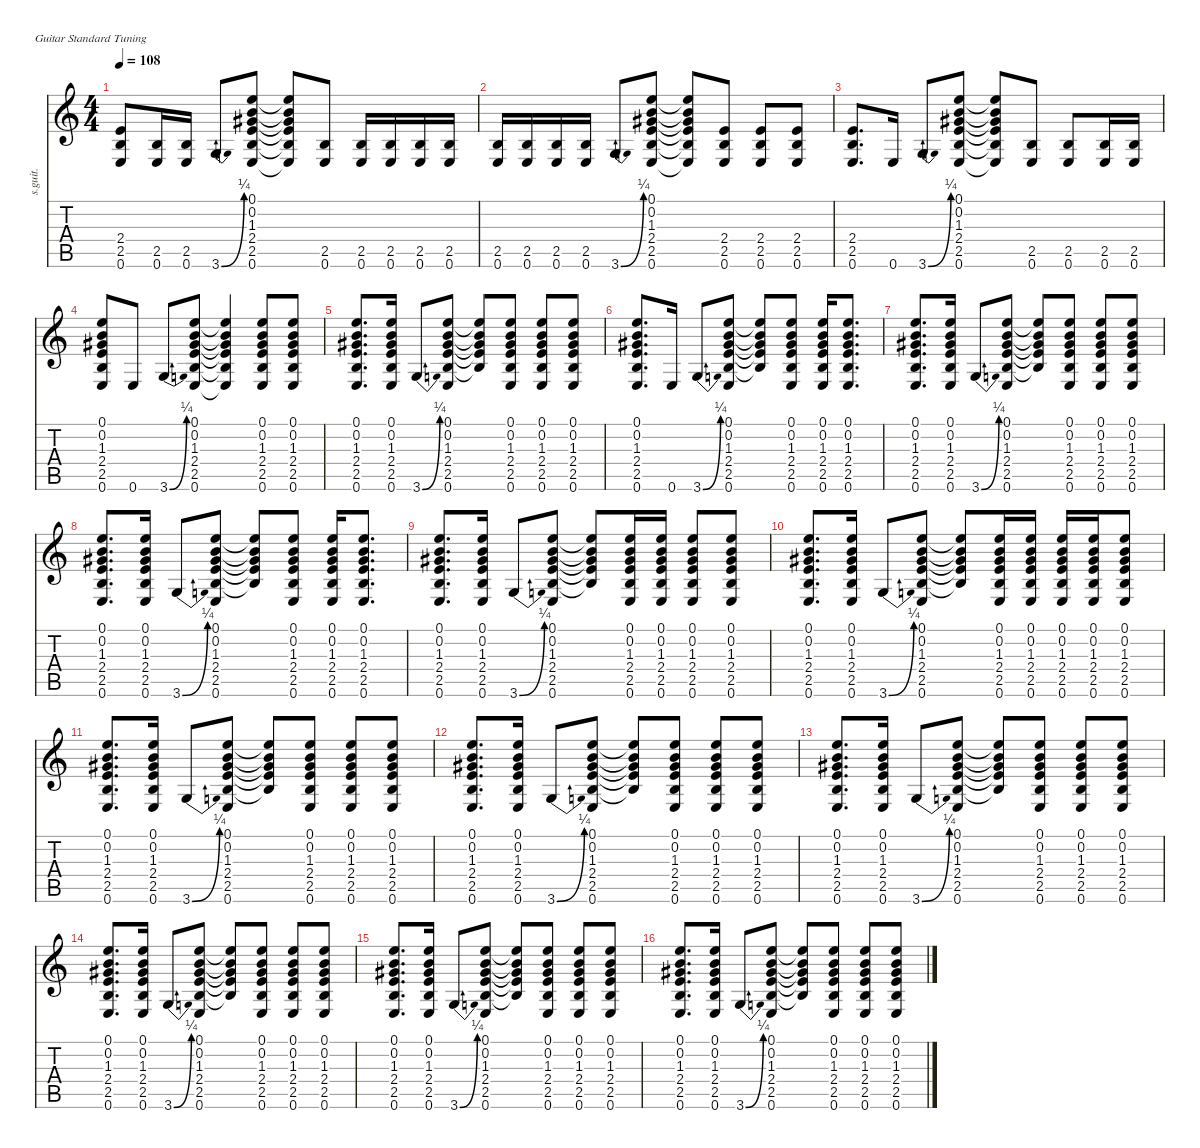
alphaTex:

\defaultSystemsLayout 4
\hideDynamics
\bracketExtendMode nobrackets
\otherSystemsTrackNameOrientation horizontal
\track ("Guitar (Larry Lee)" "s.guit.") {instrument acousticguitarsteel}
\staff {score tabs}
\tuning (E4 B3 G3 D3 A2 E2)
\ts (4 4)
\tempo 108
\clef g2
\ks c
(2.4 2.5 0.6).8{dy f beam Up} (2.5 0.6).16{beam Up} (2.5 0.6).16{beam Up} 3.6{be (bend 0 0 30 1)}.8{beam Up} (0.1 0.2 1.3{acc #} 2.4 2.5 0.6).8{beam Up} (0.1{t} 0.2{t} 1.3{t acc #} 2.4{t} 2.5{t} 0.6{t}).8{beam Up} (2.5 0.6).8{beam Up} (2.5 0.6).16{beam Up} (2.5 0.6).16{beam Up} (2.5 0.6).16{beam Up} (2.5 0.6).16{beam Up} |
(2.5 0.6).16{beam Up} (2.5 0.6).16{beam Up} (2.5 0.6).16{beam Up} (2.5 0.6).16{beam Up} 3.6{be (bend 0 0 30 1)}.8{beam Up} (0.1 0.2 1.3{acc #} 2.4 2.5 0.6).8{beam Up} (0.1{t} 0.2{t} 1.3{t acc #} 2.4{t} 2.5{t} 0.6{t}).8{beam Up} (2.4 2.5 0.6).8{beam Up} (2.4 2.5 0.6).8{beam Up} (2.4 2.5 0.6).8{beam Up} |
(2.4 2.5 0.6).8{d beam Up} 0.6.16{beam Up} 3.6{be (bend 0 0 30 1)}.8{beam Up} (0.1 0.2 1.3{acc #} 2.4 2.5 0.6).8{beam Up} (0.1{t} 0.2{t} 1.3{t acc #} 2.4{t} 2.5{t} 0.6{t}).8{beam Up} (2.5 0.6).8{beam Up} (2.5 0.6).8{beam Up} (2.5 0.6).16{beam Up} (2.5 0.6).16{beam Up} |
(0.1 0.2 1.3{acc #} 2.4 2.5 0.6).8{beam Up} 0.6.8{beam Up} 3.6{be (bend 0 0 30 1)}.8{beam Up} (0.1 0.2 1.3{acc #} 2.4 2.5 0.6).8{beam Up} (0.1{t} 0.2{t} 1.3{t acc #} 2.4{t} 2.5{t} 0.6{t}).4{beam Up} (0.1 0.2 1.3{acc #} 2.4 2.5 0.6).8{beam Up} (0.1 0.2 1.3{acc #} 2.4 2.5 0.6).8{beam Up} |
(0.1 0.2 1.3{acc #} 2.4 2.5 0.6).8{d beam Up} (0.1 0.2 1.3{acc #} 2.4 2.5 0.6).16{beam Up} 3.6{be (bend 0 0 30 1)}.8{beam Up} (0.1 0.2 1.3{acc #} 2.4 2.5 0.6).8{beam Up} (0.1{t} 0.2{t} 1.3{t acc #} 2.4{t} 2.5{t}).8{beam Up} (0.1 0.2 1.3{acc #} 2.4 2.5 0.6).8{beam Up} (0.1 0.2 1.3{acc #} 2.4 2.5 0.6).8{beam Up} (0.1 0.2 1.3{acc #} 2.4 2.5 0.6).8{beam Up} |
(0.1 0.2 1.3{acc #} 2.4 2.5 0.6).8{d beam Up} 0.6.16{beam Up} 3.6{be (bend 0 0 30 1)}.8{beam Up} (0.1 0.2 1.3{acc #} 2.4 2.5 0.6).8{beam Up} (0.1{t} 0.2{t} 1.3{t acc #} 2.4{t} 2.5{t}).8{beam Up} (0.1 0.2 1.3{acc #} 2.4 2.5 0.6).8{beam Up} (0.1 0.2 1.3{acc #} 2.4 2.5 0.6).16{beam Up} (0.1 0.2 1.3{acc #} 2.4 2.5 0.6).8{d beam Up} |
(0.1 0.2 1.3{acc #} 2.4 2.5 0.6).8{d beam Up} (0.1 0.2 1.3{acc #} 2.4 2.5 0.6).16{beam Up} 3.6{be (bend 0 0 30 1)}.8{beam Up} (0.1 0.2 1.3{acc #} 2.4 2.5 0.6).8{beam Up} (0.1{t} 0.2{t} 1.3{t acc #} 2.4{t} 2.5{t}).8{beam Up} (0.1 0.2 1.3{acc #} 2.4 2.5 0.6).8{beam Up} (0.1 0.2 1.3{acc #} 2.4 2.5 0.6).8{beam Up} (0.1 0.2 1.3{acc #} 2.4 2.5 0.6).8{beam Up} |
(0.1 0.2 1.3{acc #} 2.4 2.5 0.6).8{d beam Up} (0.1 0.2 1.3{acc #} 2.4 2.5 0.6).16{beam Up} 3.6{be (bend 0 0 30 1)}.8{beam Up} (0.1 0.2 1.3{acc #} 2.4 2.5 0.6).8{beam Up} (0.1{t} 0.2{t} 1.3{t acc #} 2.4{t} 2.5{t}).8{beam Up} (0.1 0.2 1.3{acc #} 2.4 2.5 0.6).8{beam Up} (0.1 0.2 1.3{acc #} 2.4 2.5 0.6).16{beam Up} (0.1 0.2 1.3{acc #} 2.4 2.5 0.6).8{d beam Up} |
(0.1 0.2 1.3{acc #} 2.4 2.5 0.6).8{d beam Up} (0.1 0.2 1.3{acc #} 2.4 2.5 0.6).16{beam Up} 3.6{be (bend 0 0 30 1)}.8{beam Up} (0.1 0.2 1.3{acc #} 2.4 2.5 0.6).8{beam Up} (0.1{t} 0.2{t} 1.3{t acc #} 2.4{t} 2.5{t}).8{beam Up} (0.1 0.2 1.3{acc #} 2.4 2.5 0.6).16{beam Up} (0.1 0.2 1.3{acc #} 2.4 2.5 0.6).16{beam Up} (0.1 0.2 1.3{acc #} 2.4 2.5 0.6).8{beam Up} (0.1 0.2 1.3{acc #} 2.4 2.5 0.6).8{beam Up} |
(0.1 0.2 1.3{acc #} 2.4 2.5 0.6).8{d beam Up} (0.1 0.2 1.3{acc #} 2.4 2.5 0.6).16{beam Up} 3.6{be (bend 0 0 30 1)}.8{beam Up} (0.1 0.2 1.3{acc #} 2.4 2.5 0.6).8{beam Up} (0.1{t} 0.2{t} 1.3{t acc #} 2.4{t} 2.5{t}).8{beam Up} (0.1 0.2 1.3{acc #} 2.4 2.5 0.6).16{beam Up} (0.1 0.2 1.3{acc #} 2.4 2.5 0.6).16{beam Up} (0.1 0.2 1.3{acc #} 2.4 2.5 0.6).16{beam Up} (0.1 0.2 1.3{acc #} 2.4 2.5 0.6).16{beam Up} (0.1 0.2 1.3{acc #} 2.4 2.5 0.6).8{beam Up} |
(0.1 0.2 1.3{acc #} 2.4 2.5 0.6).8{d beam Up} (0.1 0.2 1.3{acc #} 2.4 2.5 0.6).16{beam Up} 3.6{be (bend 0 0 30 1)}.8{beam Up} (0.1 0.2 1.3{acc #} 2.4 2.5 0.6).8{beam Up} (0.1{t} 0.2{t} 1.3{t acc #} 2.4{t} 2.5{t}).8{beam Up} (0.1 0.2 1.3{acc #} 2.4 2.5 0.6).8{beam Up} (0.1 0.2 1.3{acc #} 2.4 2.5 0.6).8{beam Up} (0.1 0.2 1.3{acc #} 2.4 2.5 0.6).8{beam Up} |
(0.1 0.2 1.3{acc #} 2.4 2.5 0.6).8{d beam Up} (0.1 0.2 1.3{acc #} 2.4 2.5 0.6).16{beam Up} 3.6{be (bend 0 0 30 1)}.8{beam Up} (0.1 0.2 1.3{acc #} 2.4 2.5 0.6).8{beam Up} (0.1{t} 0.2{t} 1.3{t acc #} 2.4{t} 2.5{t}).8{beam Up} (0.1 0.2 1.3{acc #} 2.4 2.5 0.6).8{beam Up} (0.1 0.2 1.3{acc #} 2.4 2.5 0.6).8{beam Up} (0.1 0.2 1.3{acc #} 2.4 2.5 0.6).8{beam Up} |
(0.1 0.2 1.3{acc #} 2.4 2.5 0.6).8{d beam Up} (0.1 0.2 1.3{acc #} 2.4 2.5 0.6).16{beam Up} 3.6{be (bend 0 0 30 1)}.8{beam Up} (0.1 0.2 1.3{acc #} 2.4 2.5 0.6).8{beam Up} (0.1{t} 0.2{t} 1.3{t acc #} 2.4{t} 2.5{t}).8{beam Up} (0.1 0.2 1.3{acc #} 2.4 2.5 0.6).8{beam Up} (0.1 0.2 1.3{acc #} 2.4 2.5 0.6).8{beam Up} (0.1 0.2 1.3{acc #} 2.4 2.5 0.6).8{beam Up} |
(0.1 0.2 1.3{acc #} 2.4 2.5 0.6).8{d beam Up} (0.1 0.2 1.3{acc #} 2.4 2.5 0.6).16{beam Up} 3.6{be (bend 0 0 30 1)}.8{beam Up} (0.1 0.2 1.3{acc #} 2.4 2.5 0.6).8{beam Up} (0.1{t} 0.2{t} 1.3{t acc #} 2.4{t} 2.5{t}).8{beam Up} (0.1 0.2 1.3{acc #} 2.4 2.5 0.6).8{beam Up} (0.1 0.2 1.3{acc #} 2.4 2.5 0.6).8{beam Up} (0.1 0.2 1.3{acc #} 2.4 2.5 0.6).8{beam Up} |
(0.1 0.2 1.3{acc #} 2.4 2.5 0.6).8{d beam Up} (0.1 0.2 1.3{acc #} 2.4 2.5 0.6).16{beam Up} 3.6{be (bend 0 0 30 1)}.8{beam Up} (0.1 0.2 1.3{acc #} 2.4 2.5 0.6).8{beam Up} (0.1{t} 0.2{t} 1.3{t acc #} 2.4{t} 2.5{t}).8{beam Up} (0.1 0.2 1.3{acc #} 2.4 2.5 0.6).8{beam Up} (0.1 0.2 1.3{acc #} 2.4 2.5 0.6).8{beam Up} (0.1 0.2 1.3{acc #} 2.4 2.5 0.6).8{beam Up} |
(0.1 0.2 1.3{acc #} 2.4 2.5 0.6).8{d beam Up} (0.1 0.2 1.3{acc #} 2.4 2.5 0.6).16{beam Up} 3.6{be (bend 0 0 30 1)}.8{beam Up} (0.1 0.2 1.3{acc #} 2.4 2.5 0.6).8{beam Up} (0.1{t} 0.2{t} 1.3{t acc #} 2.4{t} 2.5{t}).8{beam Up} (0.1 0.2 1.3{acc #} 2.4 2.5 0.6).8{beam Up} (0.1 0.2 1.3{acc #} 2.4 2.5 0.6).8{beam Up} (0.1 0.2 1.3{acc #} 2.4 2.5 0.6).8{beam Up}
